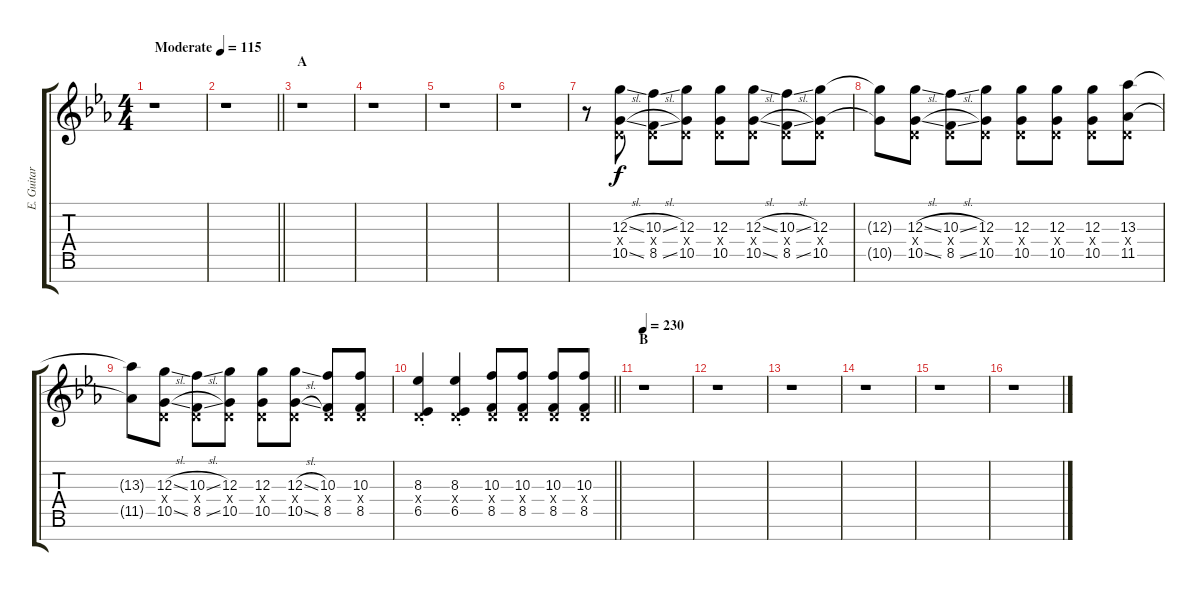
\track ("E. Guitar III" "E. Guitar ") {instrument overdrivenguitar}
\staff {score tabs}
\tuning (E4 B3 G3 D3 A2 E2 B1) {hide}
\ts (4 4)
\tempo (115 "Moderate")
\clef g2
\ks eb
r.1{dy f instrument overdrivenguitar} |
\barLineRight lightlight
r.1 |
\section ("" "A")
r.1 |
r.1 |
r.1 |
r.1 |
r.8 (12.3{sl} 0.4{x} 10.5{sl}).8 (10.3{sl} 0.4{x} 8.5{sl}).8 (12.3 0.4{x} 10.5).8 (12.3 0.4{x} 10.5).8 (12.3{sl} 0.4{x} 10.5{sl}).8 (10.3{sl} 0.4{x} 8.5{sl}).8 (12.3 0.4{x} 10.5).8 |
(12.3{t} 10.5{t}).8 (12.3{sl} 0.4{x} 10.5{sl}).8 (10.3{sl} 0.4{x} 8.5{sl}).8 (12.3 0.4{x} 10.5).8 (12.3 0.4{x} 10.5).8 (12.3 0.4{x} 10.5).8 (12.3 0.4{x} 10.5).8 (13.3 0.4{x} 11.5).8 |
(13.3{t} 11.5{t}).8 (12.3{sl} 0.4{x} 10.5{sl}).8 (10.3{sl} 0.4{x} 8.5{sl}).8 (12.3 0.4{x} 10.5).8 (12.3 0.4{x} 10.5).8 (12.3{sl} 0.4{x} 10.5{sl}).8 (10.3 0.4{x} 8.5).8 (10.3 0.4{x} 8.5).8 |
\barLineRight lightlight
(8.3{st} 0.4{x} 6.5{st}).4 (8.3{st} 0.4{x} 6.5{st}).4 (10.3 0.4{x} 8.5).8 (10.3 0.4{x} 8.5).8 (10.3 0.4{x} 8.5).8 (10.3 0.4{x} 8.5).8 |
\section ("" "B")
\tempo 230
r.1 |
r.1 |
r.1 |
r.1 |
r.1 |
r.1
